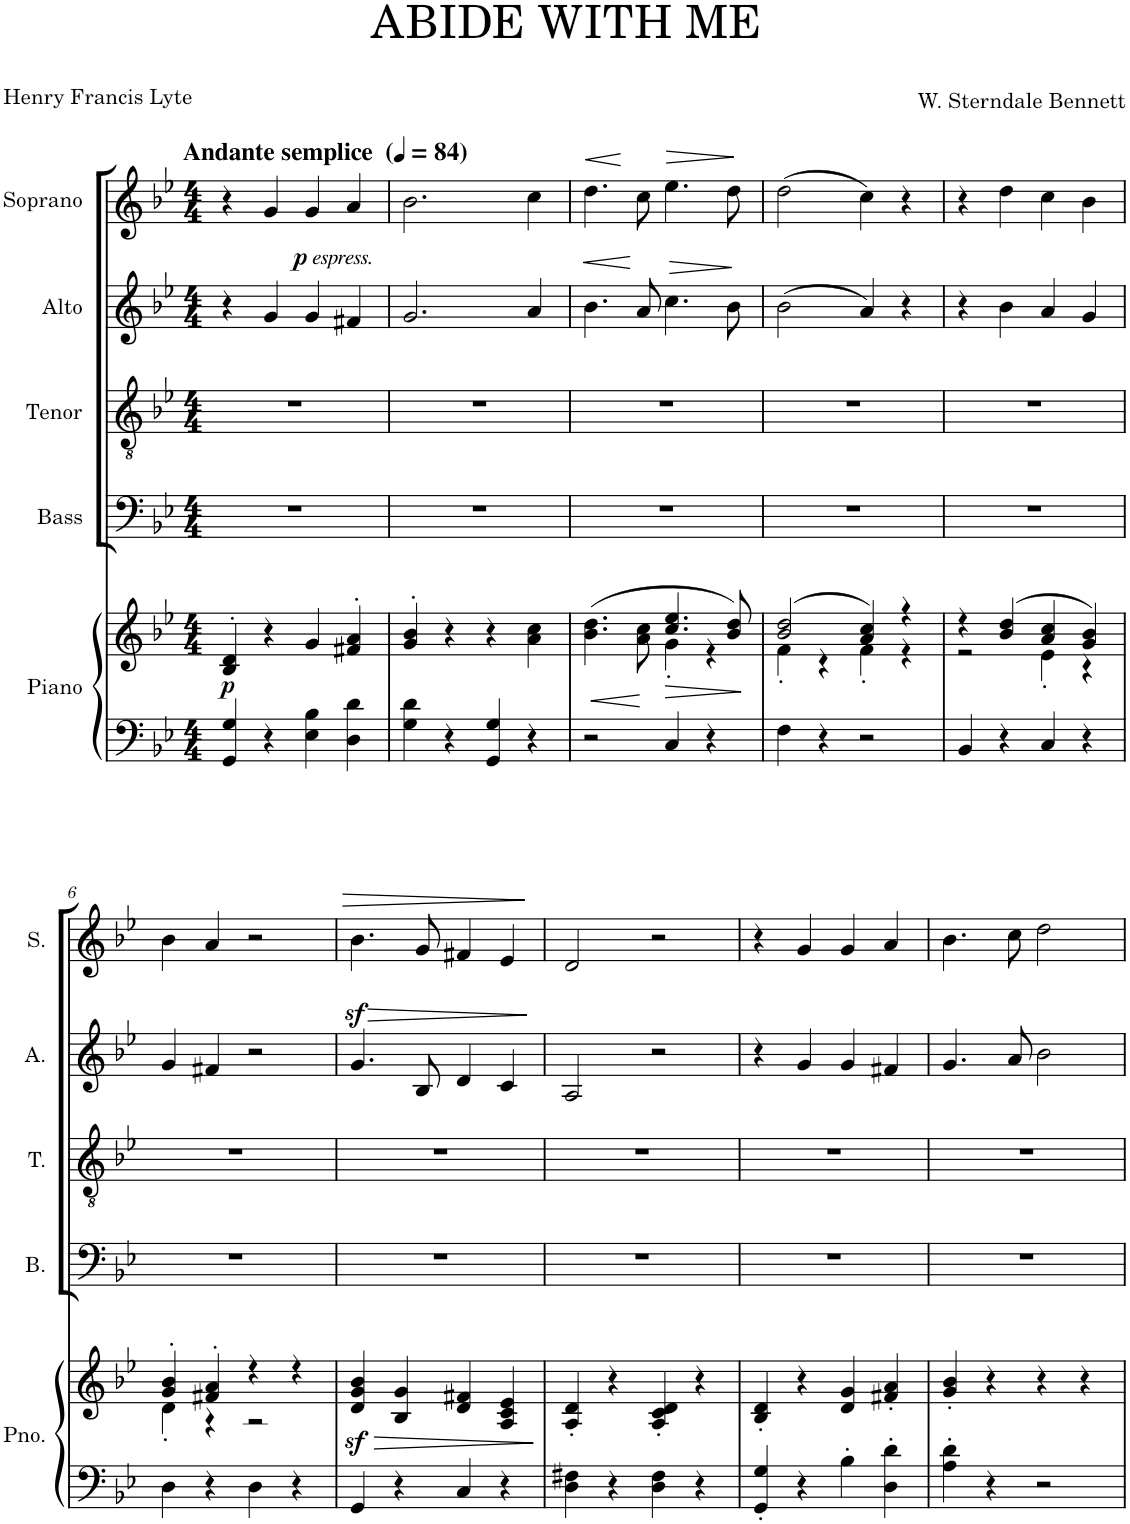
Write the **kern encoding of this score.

**kern	**kern	**dynam	**kern	**kern	**kern	**dynam	**kern	**dynam
*part5	*part5	*part5	*part4	*part3	*part2	*part2	*part1	*part1
*staff6	*staff5	*staff5/6	*staff4	*staff3	*staff2	*staff2	*staff1	*staff1
*I"Piano	*	*	*I"Bass	*I"Tenor	*I"Alto	*	*I"Soprano	*
*I'Pno.	*	*	*I'B.	*I'T.	*I'A.	*	*I'S.	*
*clefF4	*clefG2	*	*clefF4	*clefGv2	*clefG2	*	*clefG2	*
*k[b-e-]	*k[b-e-]	*	*k[b-e-]	*k[b-e-]	*k[b-e-]	*	*k[b-e-]	*
*M4/4	*M4/4	*	*M4/4	*M4/4	*M4/4	*	*M4/4	*
*MM84	*MM84	*	*MM84	*MM84	*MM84	*	*MM84	*
=1	=1	=1	=1	=1	=1	=1	=1	=1
!	!	!	!	!	!	!	!LO:TX:a:B:t=Andante semplice	!
!	!	!LO:DY:b	!	!	!	!	!	!
4GG/ 4G/	4B-/'> 4d/'>	p	1r	1r	4r	.	4r	.
!	!	!	!	!	!	!	!	!LO:DY:b
!	!	!	!	!	!	!	!	!LO:DY:n=1:b
4r	4r	.	.	.	4g/	.	4g/	p other-dynamics
4E-\ 4B-\	4g/	.	.	.	4g/	.	4g/	.
4D\ 4d\	4f#X/'> 4a/'>	.	.	.	4f#X/	.	4a/	.
=2	=2	=2	=2	=2	=2	=2	=2	=2
4G\ 4d\	4g/'> 4b-/'>	.	1r	1r	2.g/	.	2.b-\	.
4r	4r	.	.	.	.	.	.	.
4GG/ 4G/	4r	.	.	.	.	.	.	.
4r	4a\ 4cc\	.	.	.	4a/	.	4cc\	.
=3	=3	=3	=3	=3	=3	=3	=3	=3
!	!	!LO:HP:b	!	!	!	!LO:HP:b	!	!LO:HP:b
*	*^	*	*	*	*	*	*	*
2r	(4.b-\ 4.dd\	2ryy	<	1r	1r	4.b-\	<	4.dd\	<
.	8a\ 8cc\	.	.	.	.	8a/	.	8cc\	.
!	!	!	!LO:HP:b	!	!	!	!	!	!LO:HP:b
4C/	4.cc/ 4.ee-/	4g'\	>	.	.	4.cc\	.	4.ee-\	>
4r	.	4r	.	.	.	.	.	.	.
!	!	!	!	!	!	!	!	!	!LO:HP:b
.	8b-/ 8dd/)	.	.	.	.	8b-\	.	8dd\	>
*	*v	*v	*	*	*	*	*	*	*
.	.	[ ]	.	.	.	[	.	[ ] ]
=4	=4	=4	=4	=4	=4	=4	=4	=4
*	*^	*	*	*	*	*	*	*
4F\	(2b-/ 2dd/	4f'\	.	1r	1r	(2b-\	.	(2dd\	.
4r	.	4r	.	.	.	.	.	.	.
2r	4a/ 4cc/)	4f'\	.	.	.	4a/)	.	4cc\)	.
.	4r	4r	.	.	.	4r	.	4r	.
=5	=5	=5	=5	=5	=5	=5	=5	=5	=5
4BB-/	4r	2r	.	1r	1r	4r	.	4r	.
4r	(4b-/ 4dd/	.	.	.	.	4b-\	.	4dd\	.
4C/	4a/ 4cc/	4e-'\	.	.	.	4a/	.	4cc\	.
4r	4g/ 4b-/)	4r	.	.	.	4g/	.	4b-\	.
!!LO:LB:g=z
=6	=6	=6	=6	=6	=6	=6	=6	=6	=6
4D\	4g/' 4b-/'	4d'\	.	1r	1r	4g/	.	4b-\	.
4r	4f#X/' 4a/'	4r	.	.	.	4f#X/	.	4a/	.
4D\	4r	2r	.	.	.	2r	.	2r	.
4r	4r	.	.	.	.	.	.	.	.
*	*v	*v	*	*	*	*	*	*	*
=7	=7	=7	=7	=7	=7	=7	=7	=7
!	!	!LO:HP:b	!	!	!	!	!	!LO:HP:b
4GG/	4d/z< 4g/z< 4b-/z<	>	1r	1r	4.g/	.	4.b-z<\	>
4r	4B-/ 4g/	.	.	.	.	.	.	.
!	!	!	!	!	!	!	!	!LO:HP:b
.	.	.	.	.	8B-/	.	8g/	>
4C/	4d/ 4f#X/	.	.	.	4d/	.	4f#X/	.
4r	4A/ 4c/ 4e-/	.	.	.	4c/	.	4e-/	.
.	.	]	.	.	.	.	.	] ]
=8	=8	=8	=8	=8	=8	=8	=8	=8
4D\ 4F#X\	4A/'< 4d/'<	.	1r	1r	2A/	.	2d/	.
4r	4r	.	.	.	.	.	.	.
4D\ 4F#\	4A/'< 4c/'< 4d/'<	.	.	.	2r	.	2r	.
4r	4r	.	.	.	.	.	.	.
=9	=9	=9	=9	=9	=9	=9	=9	=9
4GG/' 4G/'	4B-/'< 4d/'<	.	1r	1r	4r	.	4r	.
4r	4r	.	.	.	4g/	.	4g/	.
4B-'\	4d/ 4g/	.	.	.	4g/	.	4g/	.
4D\' 4d\'	4f#X/'< 4a/'<	.	.	.	4f#X/	.	4a/	.
=10	=10	=10	=10	=10	=10	=10	=10	=10
4A\' 4d\'	4g/'< 4b-/'<	.	1r	1r	4.g/	.	4.b-\	.
4r	4r	.	.	.	.	.	.	.
.	.	.	.	.	8a/	.	8cc\	.
2r	4r	.	.	.	2b-\	.	2dd\	.
.	4r	.	.	.	.	.	.	.
=	=	=	=	=	=	=	=	=
*-	*-	*-	*-	*-	*-	*-	*-	*-
